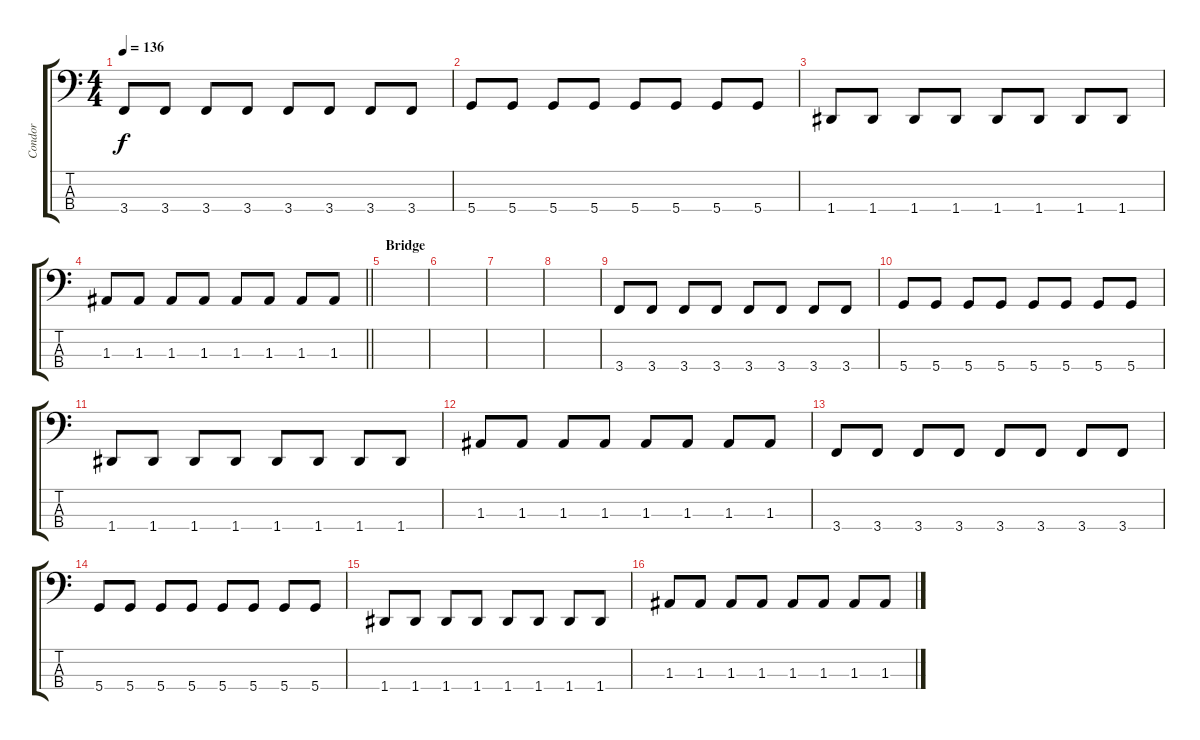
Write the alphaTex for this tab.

\track ("Condor" "Condor") {instrument electricbassfinger}
\staff {score tabs}
\tuning (G2 D2 A1 D1) {hide}
\ts (4 4)
\tempo 136
\clef f4
\ks c
3.4.8{dy f} 3.4.8 3.4.8 3.4.8 3.4.8 3.4.8 3.4.8 3.4.8 |
5.4.8 5.4.8 5.4.8 5.4.8 5.4.8 5.4.8 5.4.8 5.4.8 |
1.4.8 1.4.8 1.4.8 1.4.8 1.4.8 1.4.8 1.4.8 1.4.8 |
\barLineRight lightlight
1.3.8 1.3.8 1.3.8 1.3.8 1.3.8 1.3.8 1.3.8 1.3.8 |
\section ("" "Bridge")
|
|
|
|
3.4.8 3.4.8 3.4.8 3.4.8 3.4.8 3.4.8 3.4.8 3.4.8 |
5.4.8 5.4.8 5.4.8 5.4.8 5.4.8 5.4.8 5.4.8 5.4.8 |
1.4.8 1.4.8 1.4.8 1.4.8 1.4.8 1.4.8 1.4.8 1.4.8 |
1.3.8 1.3.8 1.3.8 1.3.8 1.3.8 1.3.8 1.3.8 1.3.8 |
3.4.8 3.4.8 3.4.8 3.4.8 3.4.8 3.4.8 3.4.8 3.4.8 |
5.4.8 5.4.8 5.4.8 5.4.8 5.4.8 5.4.8 5.4.8 5.4.8 |
1.4.8 1.4.8 1.4.8 1.4.8 1.4.8 1.4.8 1.4.8 1.4.8 |
1.3.8 1.3.8 1.3.8 1.3.8 1.3.8 1.3.8 1.3.8 1.3.8
